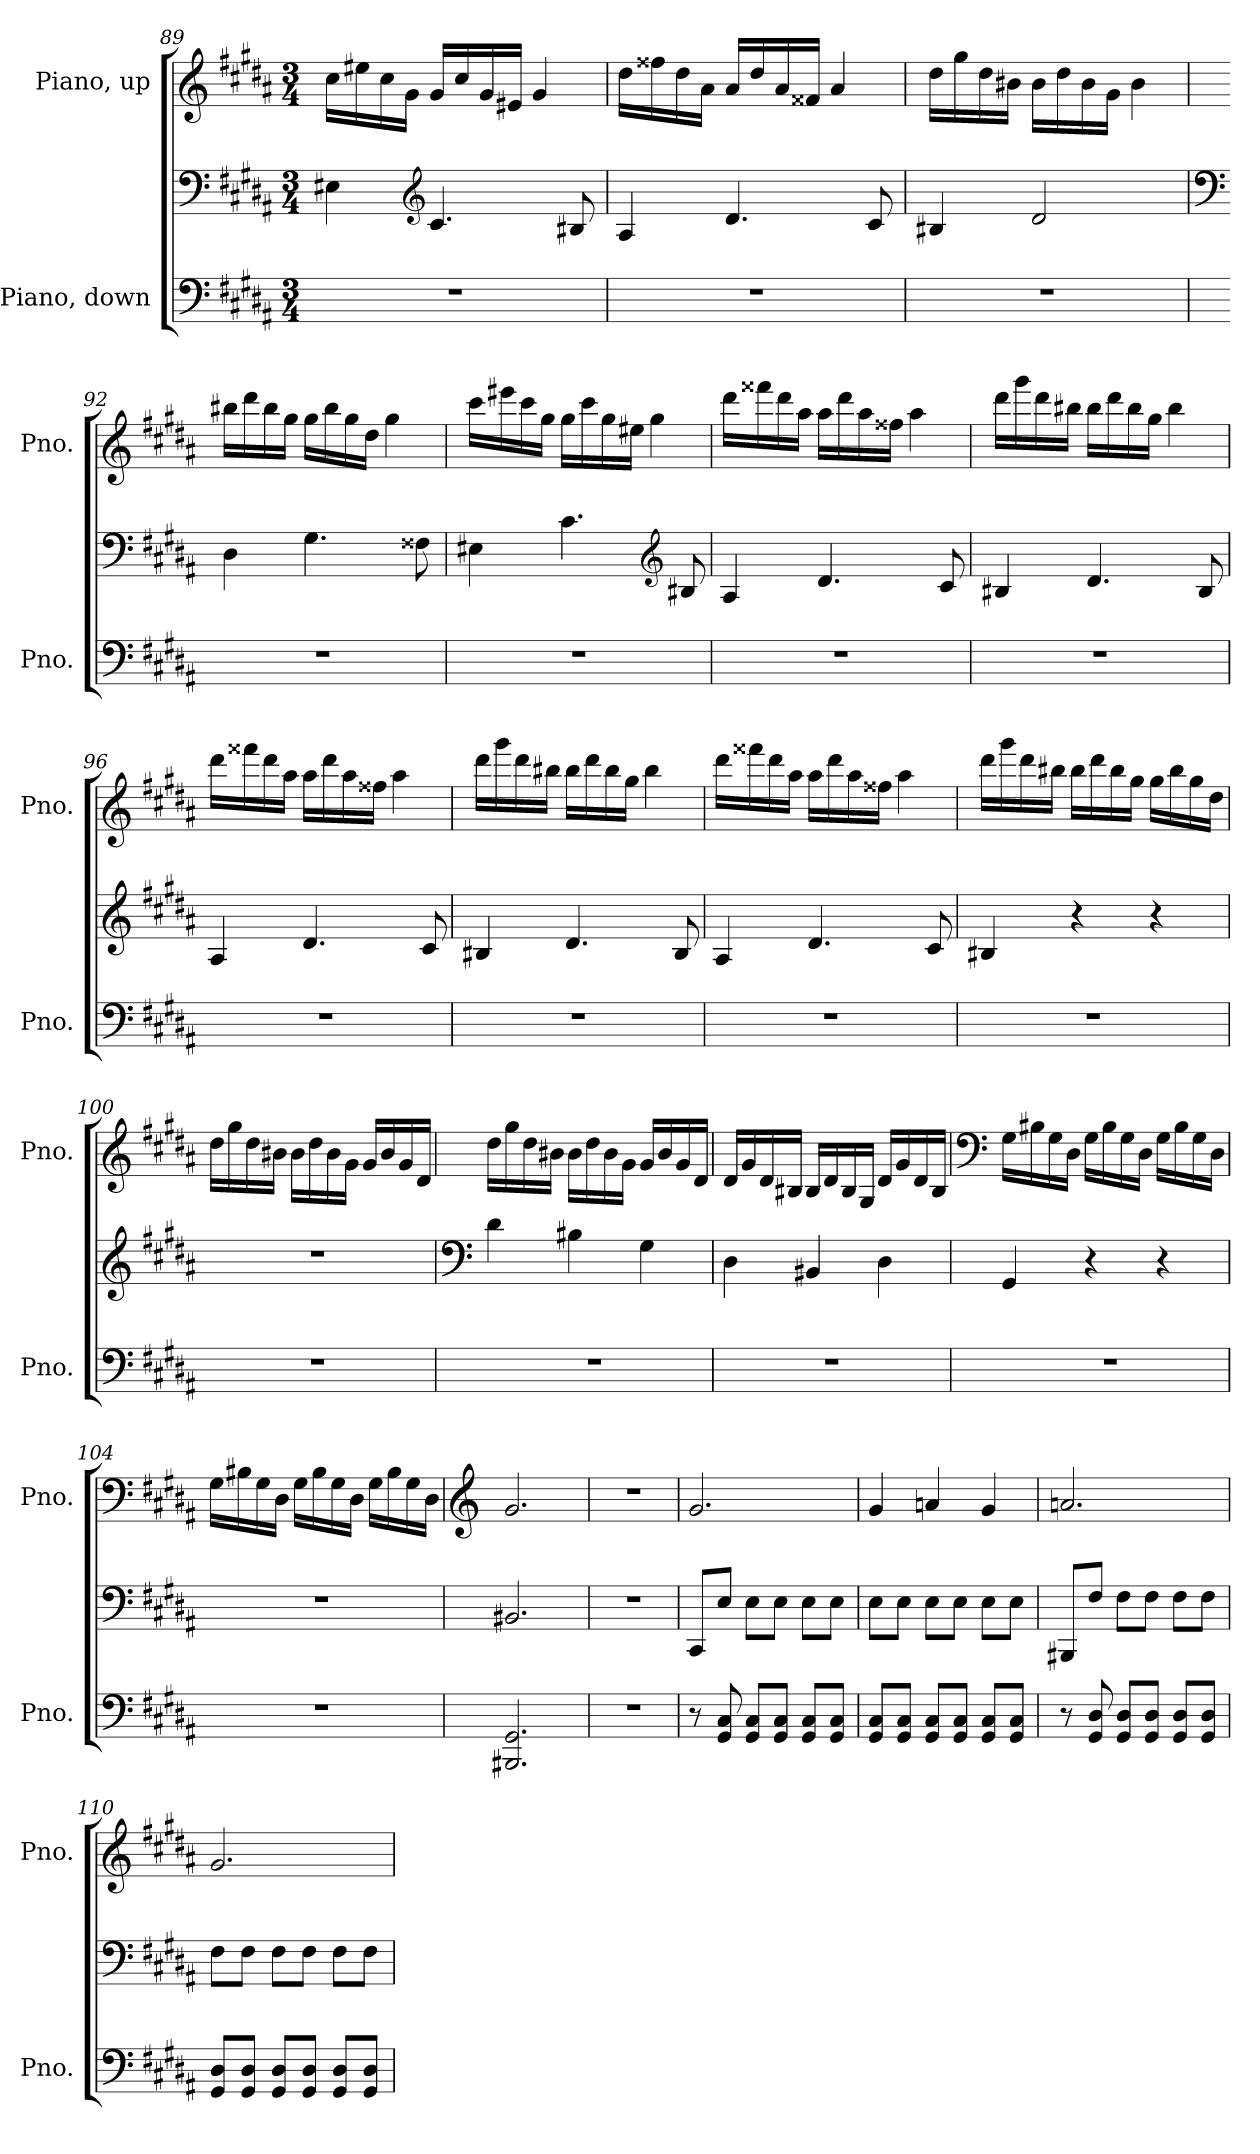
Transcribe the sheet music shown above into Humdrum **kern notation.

**kern	**kern	**kern
*part2	*part2	*part1
*staff3	*staff2	*staff1
*I"Piano, down	*	*I"Piano, up
*I'Pno.	*	*I'Pno.
!!LO:LB:g=z
*clefF4	*clefF4	*clefG2
*k[f#c#g#d#a#]	*k[f#c#g#d#a#]	*k[f#c#g#d#a#]
*M3/4	*M3/4	*M3/4
=89	=89	=89
2.r	4E#X\	16cc#\LL
.	.	16ee#X\
.	.	16cc#\
.	.	16g#\JJ
*	*clefG2	*
.	4.c#/	16g#/LL
.	.	16cc#/
.	.	16g#/
.	.	16e#X/JJ
.	.	4g#/
.	8B#X/	.
=90	=90	=90
2.r	4A#/	16dd#\LL
.	.	16ff##X\
.	.	16dd#\
.	.	16a#\JJ
.	4.d#/	16a#/LL
.	.	16dd#/
.	.	16a#/
.	.	16f##X/JJ
.	.	4a#/
.	8c#/	.
=91	=91	=91
2.r	4B#X/	16dd#\LL
.	.	16gg#\
.	.	16dd#\
.	.	16b#X\JJ
.	2d#/	16b#\LL
.	.	16dd#\
.	.	16b#\
.	.	16g#\JJ
.	.	4b#\
!!LO:LB:g=z
=92	=92	=92
*	*clefF4	*
2.r	4D#\	16bb#X\LL
.	.	16ddd#\
.	.	16bb#\
.	.	16gg#\JJ
.	4.G#\	16gg#\LL
.	.	16bb#\
.	.	16gg#\
.	.	16dd#\JJ
.	.	4gg#\
.	8F##X\	.
=93	=93	=93
2.r	4E#X\	16ccc#\LL
.	.	16eee#X\
.	.	16ccc#\
.	.	16gg#\JJ
.	4.c#\	16gg#\LL
.	.	16ccc#\
.	.	16gg#\
.	.	16ee#X\JJ
.	.	4gg#\
*	*clefG2	*
.	8B#X/	.
=94	=94	=94
2.r	4A#/	16ddd#\LL
.	.	16fff##X\
.	.	16ddd#\
.	.	16aa#\JJ
.	4.d#/	16aa#\LL
.	.	16ddd#\
.	.	16aa#\
.	.	16ff##X\JJ
.	.	4aa#\
.	8c#/	.
!!LO:LB:g=z
=95	=95	=95
2.r	4B#X/	16ddd#\LL
.	.	16ggg#\
.	.	16ddd#\
.	.	16bb#X\JJ
.	4.d#/	16bb#\LL
.	.	16ddd#\
.	.	16bb#\
.	.	16gg#\JJ
.	.	4bb#\
.	8B#/	.
=96	=96	=96
2.r	4A#/	16ddd#\LL
.	.	16fff##X\
.	.	16ddd#\
.	.	16aa#\JJ
.	4.d#/	16aa#\LL
.	.	16ddd#\
.	.	16aa#\
.	.	16ff##X\JJ
.	.	4aa#\
.	8c#/	.
!!LO:PB:g=z
=97	=97	=97
2.r	4B#X/	16ddd#\LL
.	.	16ggg#\
.	.	16ddd#\
.	.	16bb#X\JJ
.	4.d#/	16bb#\LL
.	.	16ddd#\
.	.	16bb#\
.	.	16gg#\JJ
.	.	4bb#\
.	8B#/	.
=98	=98	=98
2.r	4A#/	16ddd#\LL
.	.	16fff##X\
.	.	16ddd#\
.	.	16aa#\JJ
.	4.d#/	16aa#\LL
.	.	16ddd#\
.	.	16aa#\
.	.	16ff##X\JJ
.	.	4aa#\
.	8c#/	.
!!LO:LB:g=z
=99	=99	=99
2.r	4B#X/	16ddd#\LL
.	.	16ggg#\
.	.	16ddd#\
.	.	16bb#X\JJ
.	4r	16bb#\LL
.	.	16ddd#\
.	.	16bb#\
.	.	16gg#\JJ
.	4r	16gg#\LL
.	.	16bb#\
.	.	16gg#\
.	.	16dd#\JJ
=100	=100	=100
2.r	2.r	16dd#\LL
.	.	16gg#\
.	.	16dd#\
.	.	16b#X\JJ
.	.	16b#\LL
.	.	16dd#\
.	.	16b#\
.	.	16g#\JJ
.	.	16g#/LL
.	.	16b#/
.	.	16g#/
.	.	16d#/JJ
!!LO:LB:g=z
=101	=101	=101
*	*clefF4	*
2.r	4d#\	16dd#\LL
.	.	16gg#\
.	.	16dd#\
.	.	16b#X\JJ
.	4B#X\	16b#\LL
.	.	16dd#\
.	.	16b#\
.	.	16g#\JJ
.	4G#\	16g#/LL
.	.	16b#/
.	.	16g#/
.	.	16d#/JJ
=102	=102	=102
2.r	4D#\	16d#/LL
.	.	16g#/
.	.	16d#/
.	.	16B#X/JJ
.	4BB#X/	16B#/LL
.	.	16d#/
.	.	16B#/
.	.	16G#/JJ
.	4D#\	16d#/LL
.	.	16g#/
.	.	16d#/
.	.	16B#/JJ
=103	=103	=103
*	*	*clefF4
2.r	4GG#/	16G#\LL
.	.	16B#X\
.	.	16G#\
.	.	16D#\JJ
.	4r	16G#\LL
.	.	16B#\
.	.	16G#\
.	.	16D#\JJ
.	4r	16G#\LL
.	.	16B#\
.	.	16G#\
.	.	16D#\JJ
!!LO:LB:g=z
=104	=104	=104
2.r	2.r	16G#\LL
.	.	16B#X\
.	.	16G#\
.	.	16D#\JJ
.	.	16G#\LL
.	.	16B#\
.	.	16G#\
.	.	16D#\JJ
.	.	16G#\LL
.	.	16B#\
.	.	16G#\
.	.	16D#\JJ
=105	=105	=105
*	*	*clefG2
2.BBB#X/ 2.GG#/	2.BB#X/	2.g#/
=106	=106	=106
2.r	2.r	2.r
=107	=107	=107
8r	8CC#/L	2.g#/
8GG#/ 8C#/	8E/J	.
8GG#/ 8C#/L	8E\L	.
8GG#/ 8C#/J	8E\J	.
8GG#/ 8C#/L	8E\L	.
8GG#/ 8C#/J	8E\J	.
=108	=108	=108
8GG#/ 8C#/L	8E\L	4g#/
8GG#/ 8C#/J	8E\J	.
8GG#/ 8C#/L	8E\L	4an/
8GG#/ 8C#/J	8E\J	.
8GG#/ 8C#/L	8E\L	4g#/
8GG#/ 8C#/J	8E\J	.
=109	=109	=109
8r	8BBB#X/L	2.an/
8GG#/ 8D#/	8F#/J	.
8GG#/ 8D#/L	8F#\L	.
8GG#/ 8D#/J	8F#\J	.
8GG#/ 8D#/L	8F#\L	.
8GG#/ 8D#/J	8F#\J	.
!!LO:PB:g=z
=110	=110	=110
8GG#/ 8D#/L	8F#\L	2.g#/
8GG#/ 8D#/J	8F#\J	.
8GG#/ 8D#/L	8F#\L	.
8GG#/ 8D#/J	8F#\J	.
8GG#/ 8D#/L	8F#\L	.
8GG#/ 8D#/J	8F#\J	.
=	=	=
*-	*-	*-
